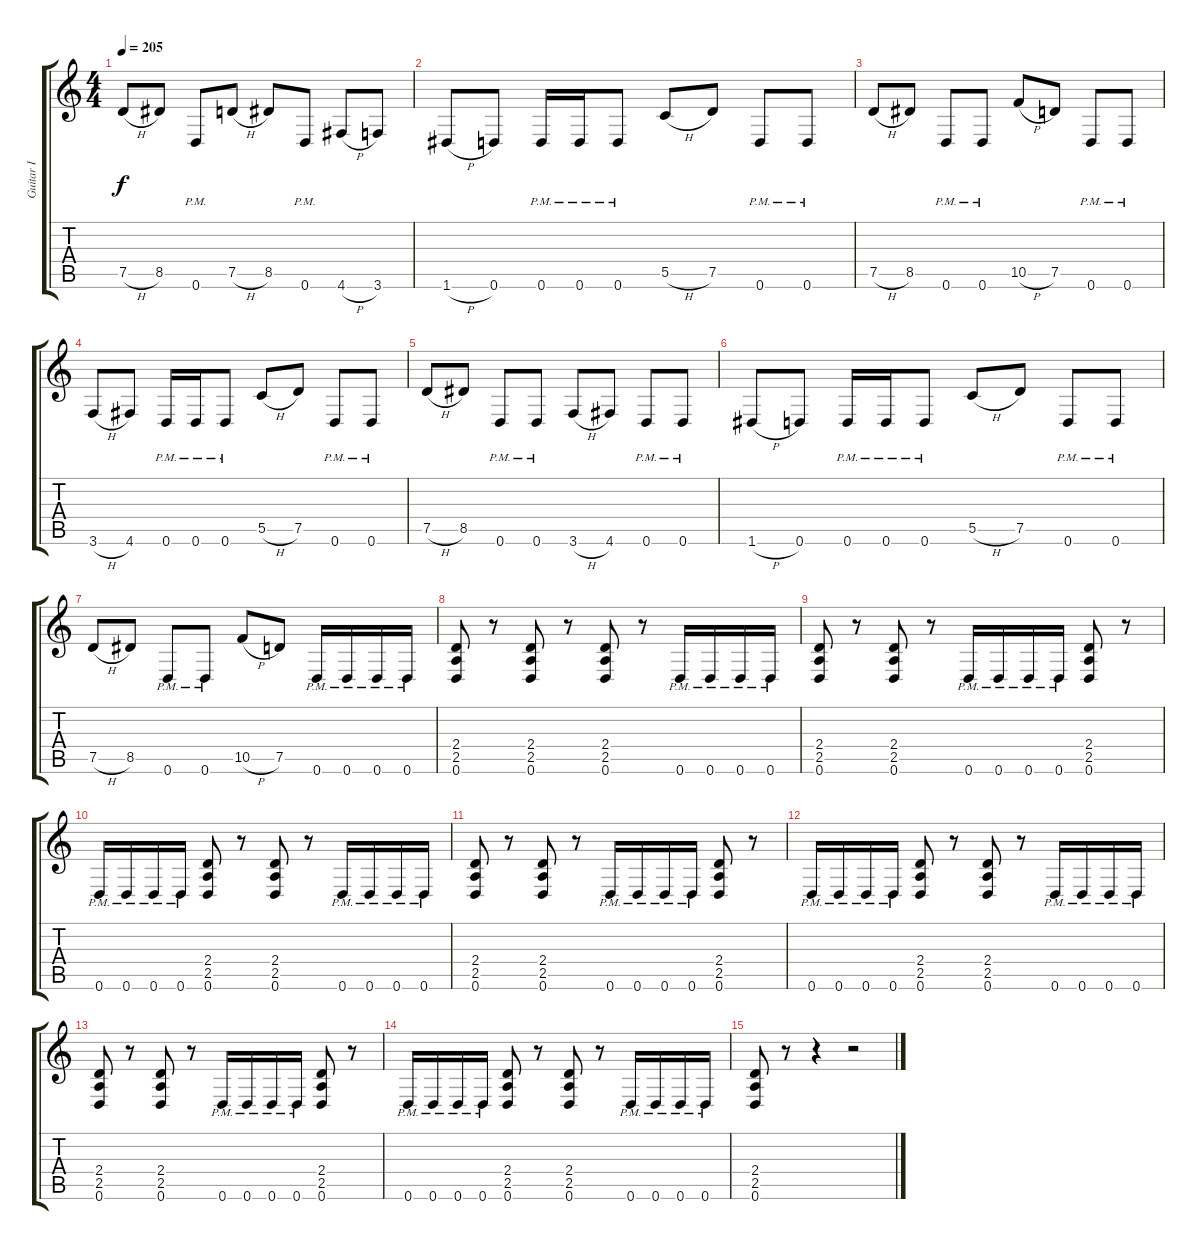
\track ("Guitar I" "Guitar I") {instrument distortionguitar}
\staff {score tabs}
\tuning (D4 A3 F3 C3 G2 D2) {hide}
\ts (4 4)
\tempo 205
\clef g2
\ks c
7.5{h}.8{dy f} 8.5.8 0.6{pm}.8 7.5{h}.8 8.5.8 0.6{pm}.8 4.6{h}.8 3.6.8 |
1.6{h}.8 0.6.8 0.6{pm}.16 0.6{pm}.16 0.6{pm}.8 5.5{h}.8 7.5.8 0.6{pm}.8 0.6{pm}.8 |
7.5{h}.8 8.5.8 0.6{pm}.8 0.6{pm}.8 10.5{h}.8 7.5.8 0.6{pm}.8 0.6{pm}.8 |
3.6{h}.8 4.6.8 0.6{pm}.16 0.6{pm}.16 0.6{pm}.8 5.5{h}.8 7.5.8 0.6{pm}.8 0.6{pm}.8 |
7.5{h}.8 8.5.8 0.6{pm}.8 0.6{pm}.8 3.6{h}.8 4.6.8 0.6{pm}.8 0.6{pm}.8 |
1.6{h}.8 0.6.8 0.6{pm}.16 0.6{pm}.16 0.6{pm}.8 5.5{h}.8 7.5.8 0.6{pm}.8 0.6{pm}.8 |
7.5{h}.8 8.5.8 0.6{pm}.8 0.6{pm}.8 10.5{h}.8 7.5.8 0.6{pm}.16 0.6{pm}.16 0.6{pm}.16 0.6{pm}.16 |
(2.4 2.5 0.6).8 r.8 (2.4 2.5 0.6).8 r.8 (2.4 2.5 0.6).8 r.8 0.6{pm}.16 0.6{pm}.16 0.6{pm}.16 0.6{pm}.16 |
(2.4 2.5 0.6).8 r.8 (2.4 2.5 0.6).8 r.8 0.6{pm}.16 0.6{pm}.16 0.6{pm}.16 0.6{pm}.16 (2.4 2.5 0.6).8 r.8 |
0.6{pm}.16 0.6{pm}.16 0.6{pm}.16 0.6{pm}.16 (2.4 2.5 0.6).8 r.8 (2.4 2.5 0.6).8 r.8 0.6{pm}.16 0.6{pm}.16 0.6{pm}.16 0.6{pm}.16 |
(2.4 2.5 0.6).8 r.8 (2.4 2.5 0.6).8 r.8 0.6{pm}.16 0.6{pm}.16 0.6{pm}.16 0.6{pm}.16 (2.4 2.5 0.6).8 r.8 |
0.6{pm}.16 0.6{pm}.16 0.6{pm}.16 0.6{pm}.16 (2.4 2.5 0.6).8 r.8 (2.4 2.5 0.6).8 r.8 0.6{pm}.16 0.6{pm}.16 0.6{pm}.16 0.6{pm}.16 |
(2.4 2.5 0.6).8 r.8 (2.4 2.5 0.6).8 r.8 0.6{pm}.16 0.6{pm}.16 0.6{pm}.16 0.6{pm}.16 (2.4 2.5 0.6).8 r.8 |
0.6{pm}.16 0.6{pm}.16 0.6{pm}.16 0.6{pm}.16 (2.4 2.5 0.6).8 r.8 (2.4 2.5 0.6).8 r.8 0.6{pm}.16 0.6{pm}.16 0.6{pm}.16 0.6{pm}.16 |
(2.4 2.5 0.6).8 r.8 r.4 r.2
